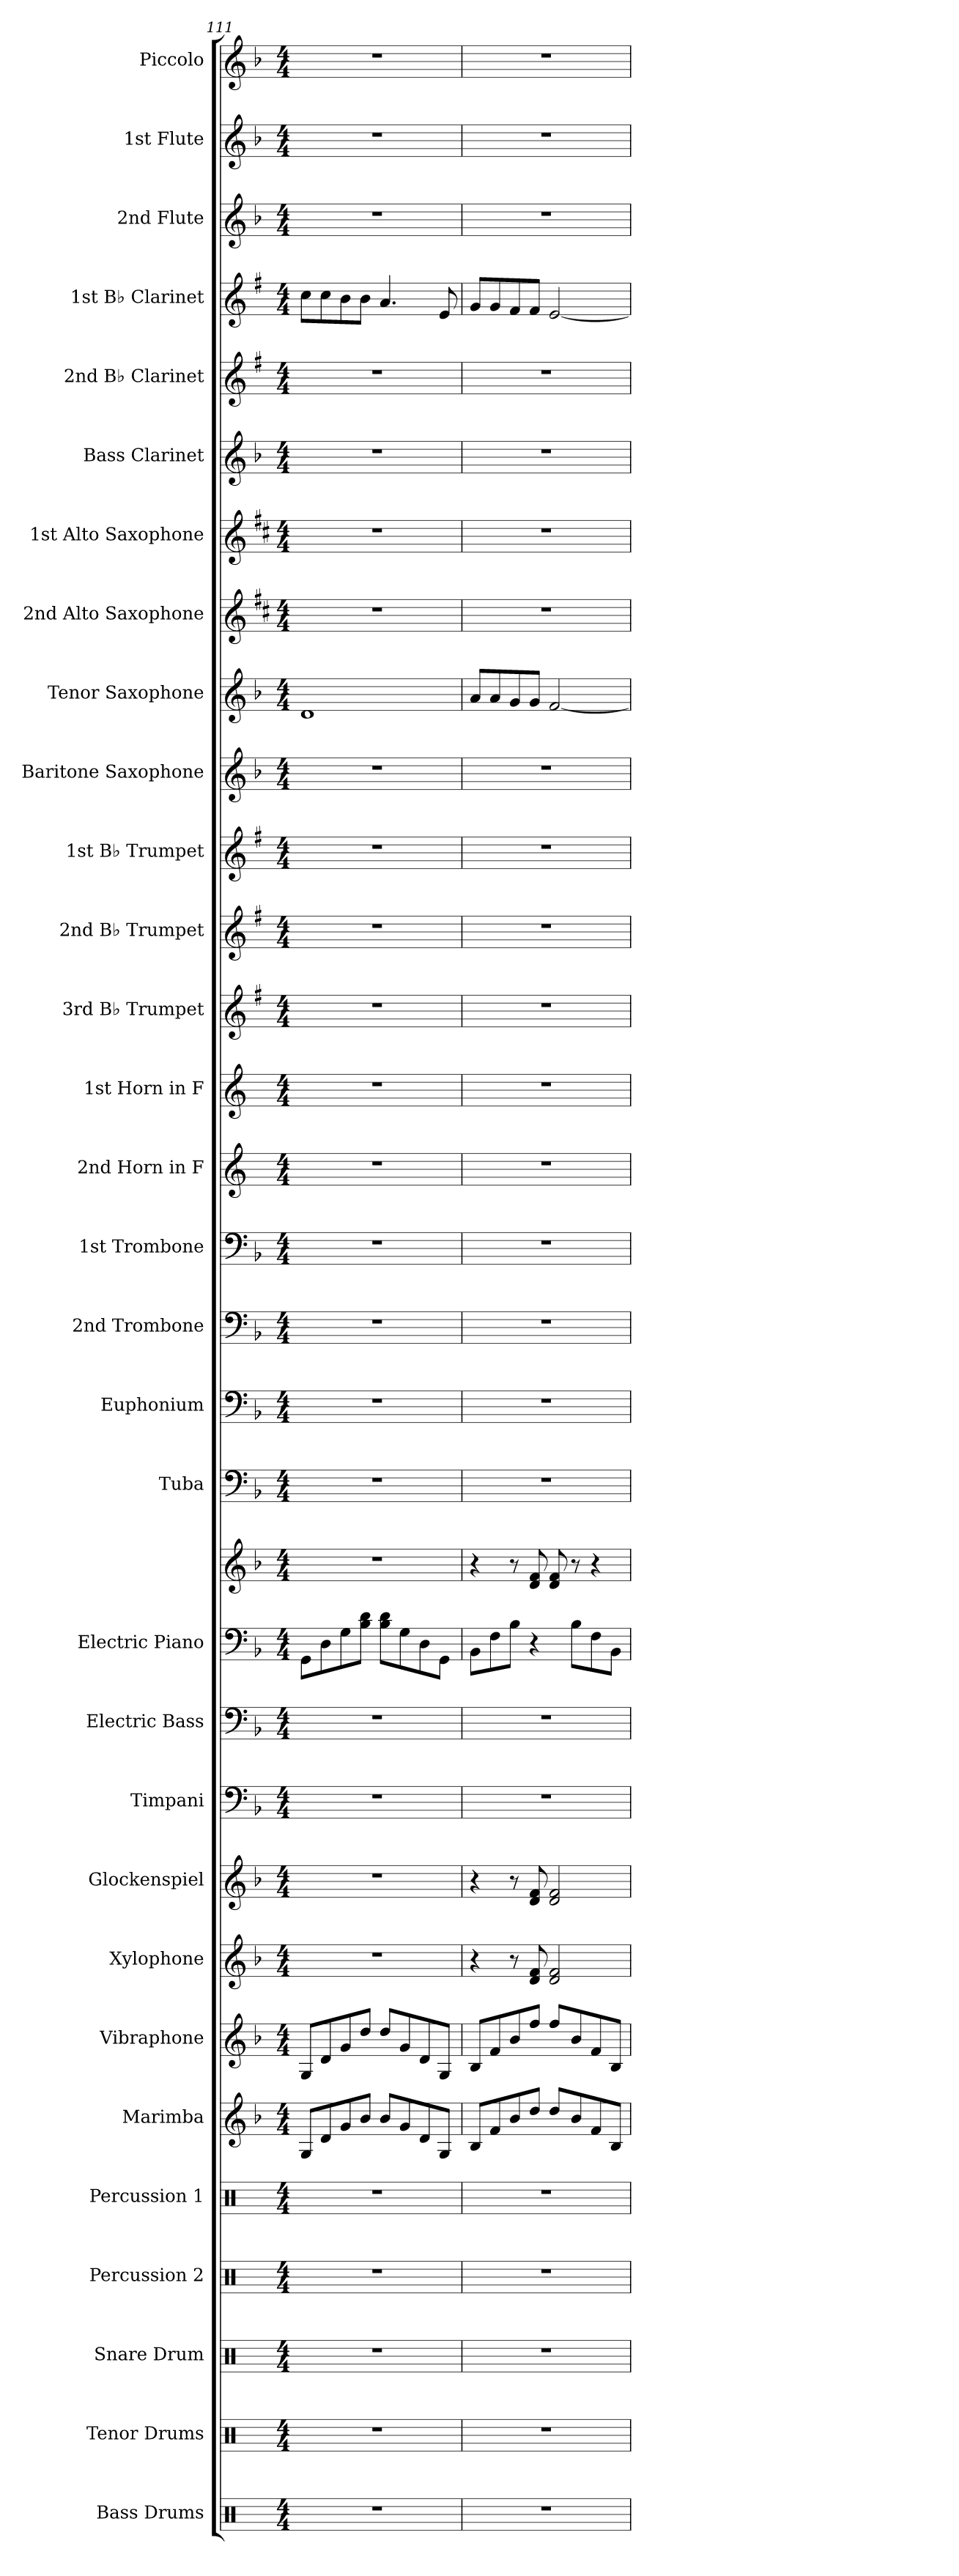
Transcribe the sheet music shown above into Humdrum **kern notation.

**kern	**kern	**kern	**kern	**kern	**kern	**kern	**kern	**kern	**kern	**kern	**kern	**kern	**kern	**kern	**kern	**kern	**kern	**kern	**kern	**kern	**kern	**kern	**kern	**kern	**kern	**kern	**kern	**kern	**kern	**kern	**kern
*part31	*part30	*part29	*part28	*part27	*part26	*part25	*part24	*part23	*part22	*part21	*part20	*part20	*part19	*part18	*part17	*part16	*part15	*part14	*part13	*part12	*part11	*part10	*part9	*part8	*part7	*part6	*part5	*part4	*part3	*part2	*part1
*staff32	*staff31	*staff30	*staff29	*staff28	*staff27	*staff26	*staff25	*staff24	*staff23	*staff22	*staff21	*staff20	*staff19	*staff18	*staff17	*staff16	*staff15	*staff14	*staff13	*staff12	*staff11	*staff10	*staff9	*staff8	*staff7	*staff6	*staff5	*staff4	*staff3	*staff2	*staff1
*I"Bass Drums	*I"Tenor Drums	*I"Snare Drum	*I"Percussion 2	*I"Percussion 1	*I"Marimba	*I"Vibraphone	*I"Xylophone	*I"Glockenspiel	*I"Timpani	*I"Electric Bass	*I"Electric Piano	*	*I"Tuba	*I"Euphonium	*I"2nd Trombone	*I"1st Trombone	*I"2nd Horn in F	*I"1st Horn in F	*I"3rd B♭ Trumpet	*I"2nd B♭ Trumpet	*I"1st B♭ Trumpet	*I"Baritone Saxophone	*I"Tenor Saxophone	*I"2nd Alto Saxophone	*I"1st Alto Saxophone	*I"Bass Clarinet	*I"2nd B♭ Clarinet	*I"1st B♭ Clarinet	*I"2nd Flute	*I"1st Flute	*I"Piccolo
*I'B.D.	*I'T.D.	*I'S.D.	*I'Perc.	*I'Perc.	*I'Mrm.	*I'Vib.	*I'Xyl.	*I'Glock.	*I'Timp.	*I'El. B.	*I'El. Pno.	*	*I'Tba.	*I'Euph.	*I'Tbn.	*I'Tbn.	*	*	*I'B♭ Tpt.	*I'B♭ Tpt.	*I'B♭ Tpt.	*I'Bar. Sax.	*I'T. Sax.	*I'A. Sax.	*I'A. Sax.	*I'B. Cl.	*I'B♭ Cl.	*I'B♭ Cl.	*I'Fl.	*I'Fl.	*I'Picc.
!!LO:PB:g=z
*clefX	*clefX	*clefX	*clefX	*clefX	*clefG2	*clefG2	*clefG2	*clefG2	*clefF4	*clefF4	*clefF4	*clefG2	*clefF4	*clefF4	*clefF4	*clefF4	*clefG2	*clefG2	*clefG2	*clefG2	*clefG2	*clefG2	*clefG2	*clefG2	*clefG2	*clefG2	*clefG2	*clefG2	*clefG2	*clefG2	*clefG2
*	*	*	*	*	*	*	*ITrd-7c-12	*ITrd-14c-24	*	*ITrd7c12	*	*	*	*	*	*	*ITrd4c7	*ITrd4c7	*ITrd1c2	*ITrd1c2	*ITrd1c2	*ITrd12c21	*ITrd8c14	*ITrd5c9	*ITrd5c9	*ITrd8c14	*ITrd1c2	*ITrd1c2	*	*	*ITrd-7c-12
*k[]	*k[]	*k[]	*k[]	*k[]	*k[b-]	*k[b-]	*k[b-]	*k[b-]	*k[b-]	*k[b-]	*k[b-]	*k[b-]	*k[b-]	*k[b-]	*k[b-]	*k[b-]	*k[b-]	*k[b-]	*k[b-]	*k[b-]	*k[b-]	*k[b-]	*k[b-]	*k[b-]	*k[b-]	*k[b-]	*k[b-]	*k[b-]	*k[b-]	*k[b-]	*k[b-]
*M4/4	*M4/4	*M4/4	*M4/4	*M4/4	*M4/4	*M4/4	*M4/4	*M4/4	*M4/4	*M4/4	*M4/4	*M4/4	*M4/4	*M4/4	*M4/4	*M4/4	*M4/4	*M4/4	*M4/4	*M4/4	*M4/4	*M4/4	*M4/4	*M4/4	*M4/4	*M4/4	*M4/4	*M4/4	*M4/4	*M4/4	*M4/4
=111	=111	=111	=111	=111	=111	=111	=111	=111	=111	=111	=111	=111	=111	=111	=111	=111	=111	=111	=111	=111	=111	=111	=111	=111	=111	=111	=111	=111	=111	=111	=111
1r	1r	1r	1r	1r	8G/L	8G/L	1r	1r	1r	1r	8GG\L	1r	1r	1r	1r	1r	1r	1r	1r	1r	1r	1r	1D	1r	1r	1r	1r	8b-\L	1r	1r	1r
.	.	.	.	.	8d/	8d/	.	.	.	.	8D\	.	.	.	.	.	.	.	.	.	.	.	.	.	.	.	.	8b-\	.	.	.
.	.	.	.	.	8g/	8g/	.	.	.	.	8G\	.	.	.	.	.	.	.	.	.	.	.	.	.	.	.	.	8a\	.	.	.
.	.	.	.	.	8b-/J	8dd/J	.	.	.	.	8B-\ 8d\J	.	.	.	.	.	.	.	.	.	.	.	.	.	.	.	.	8a\J	.	.	.
.	.	.	.	.	8b-/L	8dd/L	.	.	.	.	8B-\ 8d\L	.	.	.	.	.	.	.	.	.	.	.	.	.	.	.	.	4.g/	.	.	.
.	.	.	.	.	8g/	8g/	.	.	.	.	8G\	.	.	.	.	.	.	.	.	.	.	.	.	.	.	.	.	.	.	.	.
.	.	.	.	.	8d/	8d/	.	.	.	.	8D\	.	.	.	.	.	.	.	.	.	.	.	.	.	.	.	.	.	.	.	.
.	.	.	.	.	8G/J	8G/J	.	.	.	.	8GG\J	.	.	.	.	.	.	.	.	.	.	.	.	.	.	.	.	8d/	.	.	.
=112	=112	=112	=112	=112	=112	=112	=112	=112	=112	=112	=112	=112	=112	=112	=112	=112	=112	=112	=112	=112	=112	=112	=112	=112	=112	=112	=112	=112	=112	=112	=112
1r	1r	1r	1r	1r	8B-/L	8B-/L	4r	4r	1r	1r	8BB-\L	4r	1r	1r	1r	1r	1r	1r	1r	1r	1r	1r	8A/L	1r	1r	1r	1r	8f/L	1r	1r	1r
.	.	.	.	.	8f/	8f/	.	.	.	.	8F\	.	.	.	.	.	.	.	.	.	.	.	8A/	.	.	.	.	8f/	.	.	.
.	.	.	.	.	8b-/	8b-/	8r	8r	.	.	8B-\J	8r	.	.	.	.	.	.	.	.	.	.	8G/	.	.	.	.	8e/	.	.	.
.	.	.	.	.	8dd/J	8ff/J	8dd/ 8ff/	8ddd/ 8fff/	.	.	4r	8d/ 8f/	.	.	.	.	.	.	.	.	.	.	8G/J	.	.	.	.	8e/J	.	.	.
.	.	.	.	.	8dd/L	8ff/L	2dd/ 2ff/	2ddd/ 2fff/	.	.	.	8d/ 8f/	.	.	.	.	.	.	.	.	.	.	[2F/	.	.	.	.	[2d/	.	.	.
.	.	.	.	.	8b-/	8b-/	.	.	.	.	8B-\L	8r	.	.	.	.	.	.	.	.	.	.	.	.	.	.	.	.	.	.	.
.	.	.	.	.	8f/	8f/	.	.	.	.	8F\	4r	.	.	.	.	.	.	.	.	.	.	.	.	.	.	.	.	.	.	.
.	.	.	.	.	8B-/J	8B-/J	.	.	.	.	8BB-\J	.	.	.	.	.	.	.	.	.	.	.	.	.	.	.	.	.	.	.	.
=	=	=	=	=	=	=	=	=	=	=	=	=	=	=	=	=	=	=	=	=	=	=	=	=	=	=	=	=	=	=	=
*-	*-	*-	*-	*-	*-	*-	*-	*-	*-	*-	*-	*-	*-	*-	*-	*-	*-	*-	*-	*-	*-	*-	*-	*-	*-	*-	*-	*-	*-	*-	*-
